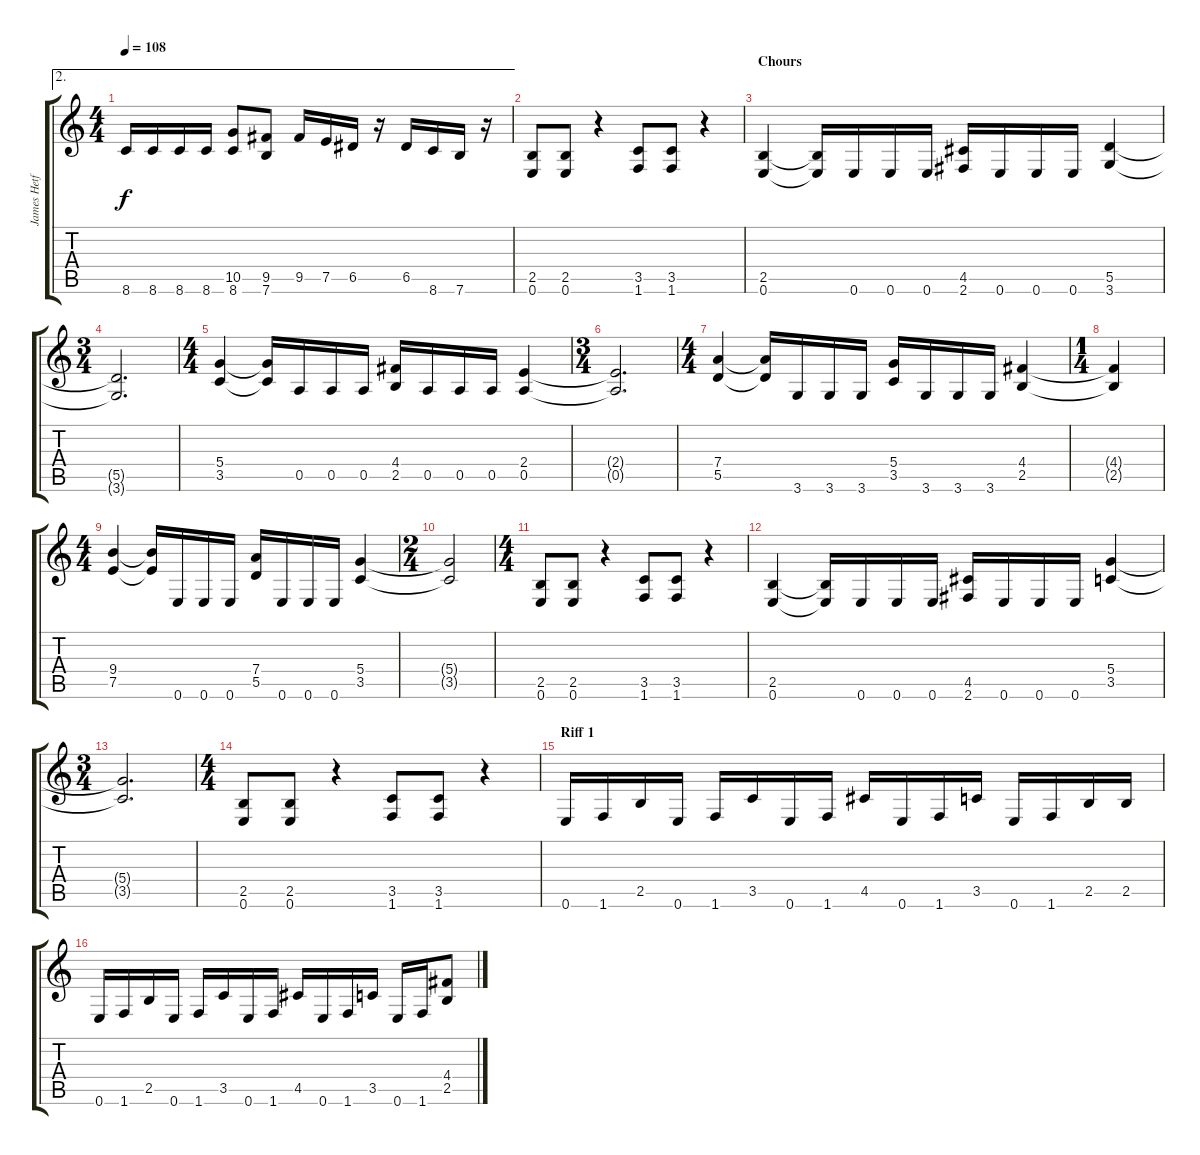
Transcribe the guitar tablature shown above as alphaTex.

\track ("James Hetfield (rhytmic guitar - vocals)" "James Hetf") {instrument distortionguitar}
\staff {score tabs}
\tuning (E4 B3 G3 D3 A2 E2) {hide}
\ae 2
\ts (4 4)
\tempo 108
\clef g2
\ks c
8.6.16{dy f} 8.6.16 8.6.16 8.6.16 (10.5 8.6).8 (9.5 7.6).8 9.5.16 7.5.16 6.5.16 r.16 6.5.16 8.6.16 7.6.16 r.16 |
(2.5 0.6).8 (2.5 0.6).8 r.4 (3.5 1.6).8 (3.5 1.6).8 r.4 |
\section ("" "Chours")
(2.5 0.6).4 (2.5{t} 0.6{t}).16 0.6.16 0.6.16 0.6.16 (4.5 2.6).16 0.6.16 0.6.16 0.6.16 (5.5 3.6).4 |
\ts (3 4)
(5.5{t} 3.6{t}).2{d} |
\ts (4 4)
(5.4 3.5).4 (5.4{t} 3.5{t}).16 0.5.16 0.5.16 0.5.16 (4.4 2.5).16 0.5.16 0.5.16 0.5.16 (2.4 0.5).4 |
\ts (3 4)
(2.4{t} 0.5{t}).2{d} |
\ts (4 4)
(7.4 5.5).4 (7.4{t} 5.5{t}).16 3.6.16 3.6.16 3.6.16 (5.4 3.5).16 3.6.16 3.6.16 3.6.16 (4.4 2.5).4 |
\ts (1 4)
(4.4{t} 2.5{t}).4 |
\ts (4 4)
(9.4 7.5).4 (9.4{t} 7.5{t}).16 0.6.16 0.6.16 0.6.16 (7.4 5.5).16 0.6.16 0.6.16 0.6.16 (5.4 3.5).4 |
\ts (2 4)
(5.4{t} 3.5{t}).2 |
\ts (4 4)
(2.5 0.6).8 (2.5 0.6).8 r.4 (3.5 1.6).8 (3.5 1.6).8 r.4 |
(2.5 0.6).4 (2.5{t} 0.6{t}).16 0.6.16 0.6.16 0.6.16 (4.5 2.6).16 0.6.16 0.6.16 0.6.16 (5.4 3.5).4 |
\ts (3 4)
(5.4{t} 3.5{t}).2{d} |
\ts (4 4)
(2.5 0.6).8 (2.5 0.6).8 r.4 (3.5 1.6).8 (3.5 1.6).8 r.4 |
\section ("" "Riff 1")
0.6.16 1.6.16 2.5.16 0.6.16 1.6.16 3.5.16 0.6.16 1.6.16 4.5.16 0.6.16 1.6.16 3.5.16 0.6.16 1.6.16 2.5.16 2.5.16 |
0.6.16 1.6.16 2.5.16 0.6.16 1.6.16 3.5.16 0.6.16 1.6.16 4.5.16 0.6.16 1.6.16 3.5.16 0.6.16 1.6.16 (4.4 2.5).8
